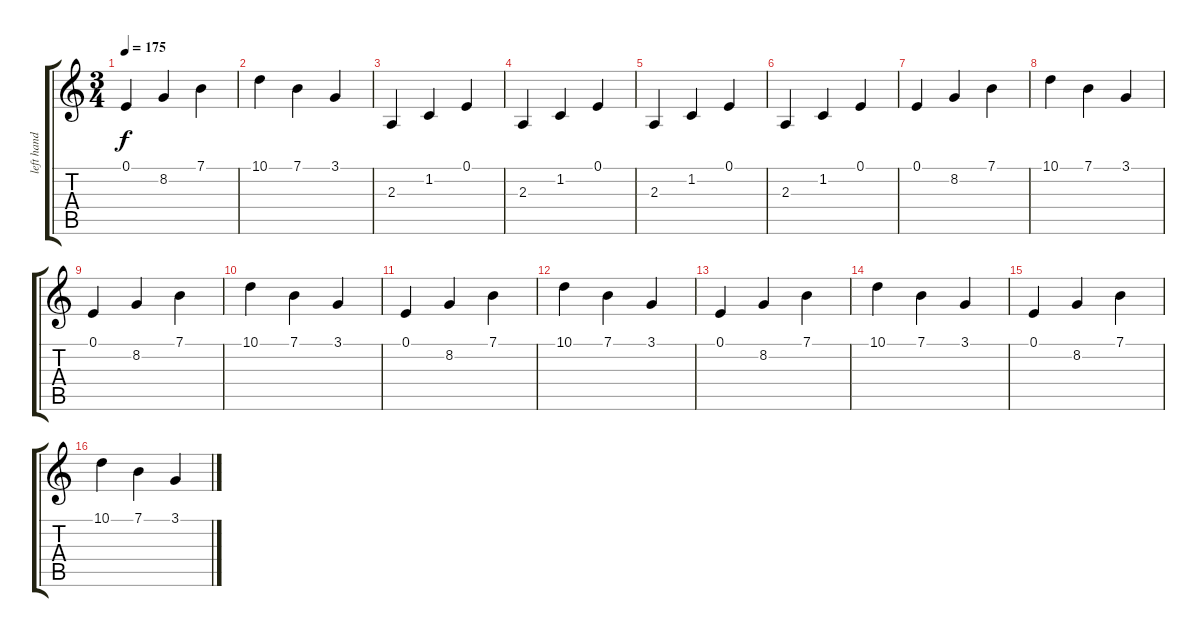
\track ("left hand" "left hand") {instrument acousticgrandpiano}
\staff {score tabs}
\tuning (E4 B3 G3 D3 A2 E2) {hide}
\ts (3 4)
\tempo 175
\clef g2
\ks c
0.1.4{dy f} 8.2.4 7.1.4 |
10.1.4 7.1.4 3.1.4 |
2.3.4 1.2.4 0.1.4 |
2.3.4 1.2.4 0.1.4 |
2.3.4 1.2.4 0.1.4 |
2.3.4 1.2.4 0.1.4 |
0.1.4 8.2.4 7.1.4 |
10.1.4 7.1.4 3.1.4 |
0.1.4 8.2.4 7.1.4 |
10.1.4 7.1.4 3.1.4 |
0.1.4 8.2.4 7.1.4 |
10.1.4 7.1.4 3.1.4 |
0.1.4 8.2.4 7.1.4 |
10.1.4 7.1.4 3.1.4 |
0.1.4 8.2.4 7.1.4 |
10.1.4 7.1.4 3.1.4
